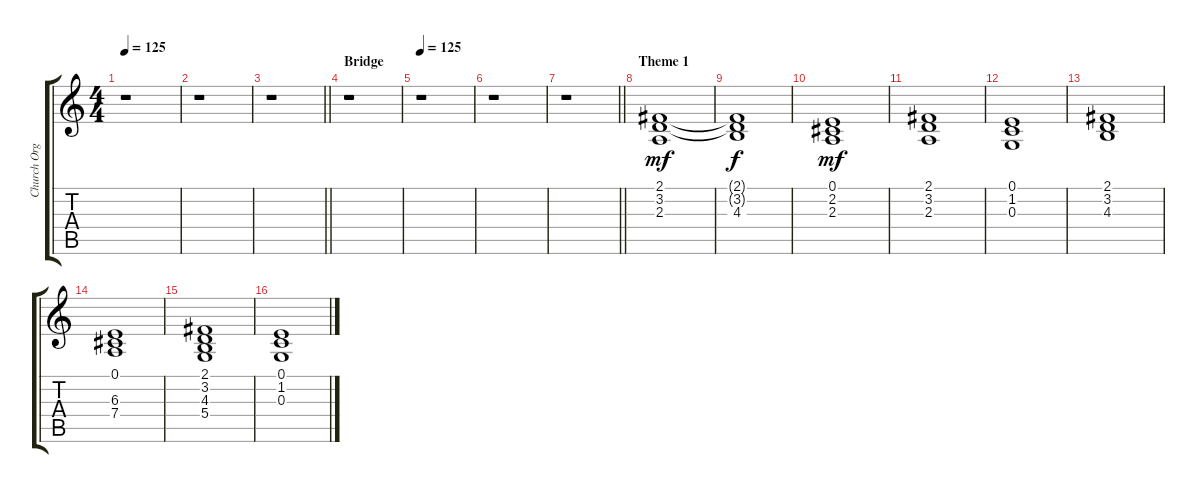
\track ("Church Organ" "Church Org") {instrument churchorgan}
\staff {score tabs}
\tuning (E4 B3 G3 D3 A2 E2) {hide}
\ts (4 4)
\tempo 125
\clef g2
\ks c
r.1{dy mf} |
r.1 |
\barLineRight lightlight
r.1 |
\section ("" "Bridge")
r.1 |
\tempo 125
r.1 |
r.1 |
\barLineRight lightlight
r.1 |
\section ("" "Theme 1")
(2.1 3.2 2.3).1 |
(2.1{t} 3.2{t} 4.3).1{dy f} |
(0.1 2.2 2.3).1{dy mf} |
(2.1 3.2 2.3).1 |
(0.1 1.2 0.3).1 |
(2.1 3.2 4.3).1 |
(0.1 6.3 7.4).1 |
(2.1 3.2 4.3 5.4).1 |
(0.1 1.2 0.3).1
